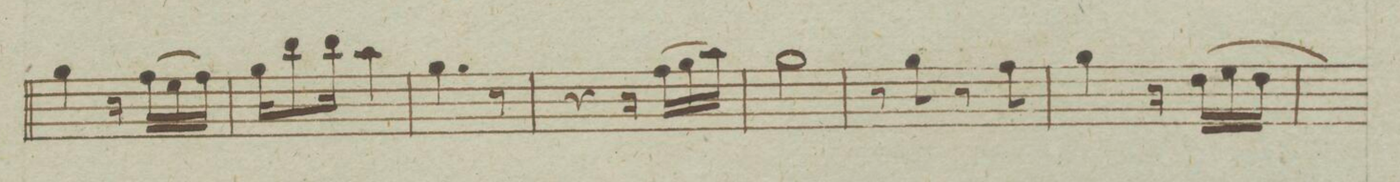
**kern	**dynam
*I"Violino Primo	*
*clefG2	*
*k[f#]	*
*met(c)	*
*M2/4	*
4gg\	.
16r	.
(16ff#\LL	.
16ee\	.
16ff#\JJ)	.
=146	=146
16gg\KL	.
8bb\	.
16bb\Jk	.
4aa\	.
=147	=147
4.gg\	.
8r	.
=148	=148
4r	.
16r	.
(16ff#\LL	.
16gg\	.
16aa\JJ)	.
=149	=149
2gg\	.
=150	=150
8r	.
8gg\	.
8r	.
8ff#\	.
=151	=151
4gg\	.
16r	.
(16dd\LL	.
16ee\	.
16dd\JJ	.
=152	=152
*-	*-
